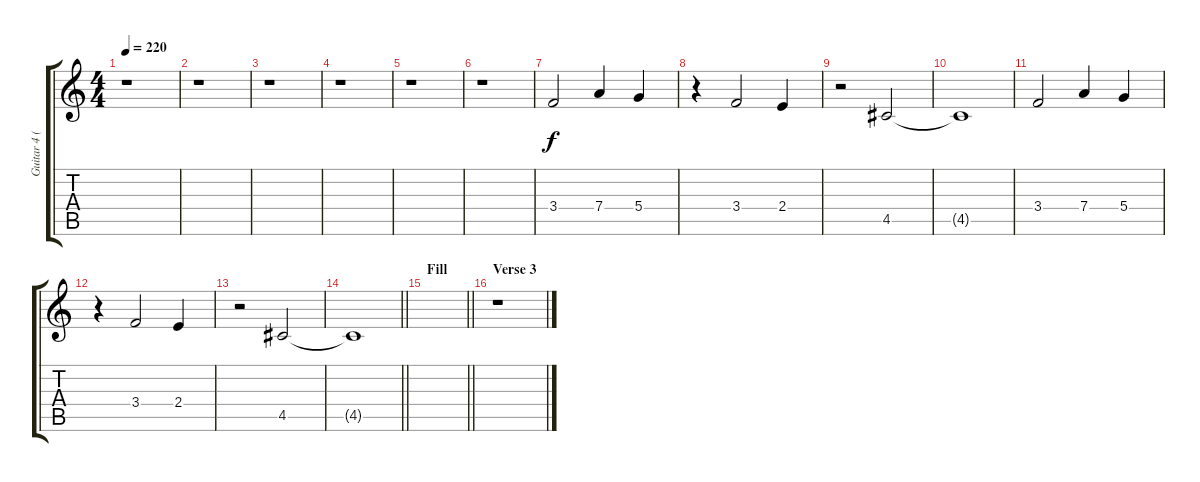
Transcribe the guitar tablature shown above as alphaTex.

\track ("Guitar 4 (As Important As Guitar 3)" "Guitar 4 (") {instrument distortionguitar}
\staff {score tabs}
\tuning (E4 B3 G3 D3 A2 D2) {hide}
\ts (4 4)
\tempo 220
\clef g2
\ks c
r.1{dy f} |
r.1 |
r.1 |
r.1 |
r.1 |
r.1 |
3.4.2 7.4.4 5.4.4 |
r.4 3.4.2 2.4.4 |
r.2 4.5.2 |
4.5{t}.1 |
3.4.2 7.4.4 5.4.4 |
r.4 3.4.2 2.4.4 |
r.2 4.5.2 |
\barLineRight lightlight
4.5{t}.1 |
\section ("" "Fill")
\barLineRight lightlight
|
\section ("" "Verse 3")
r.1
